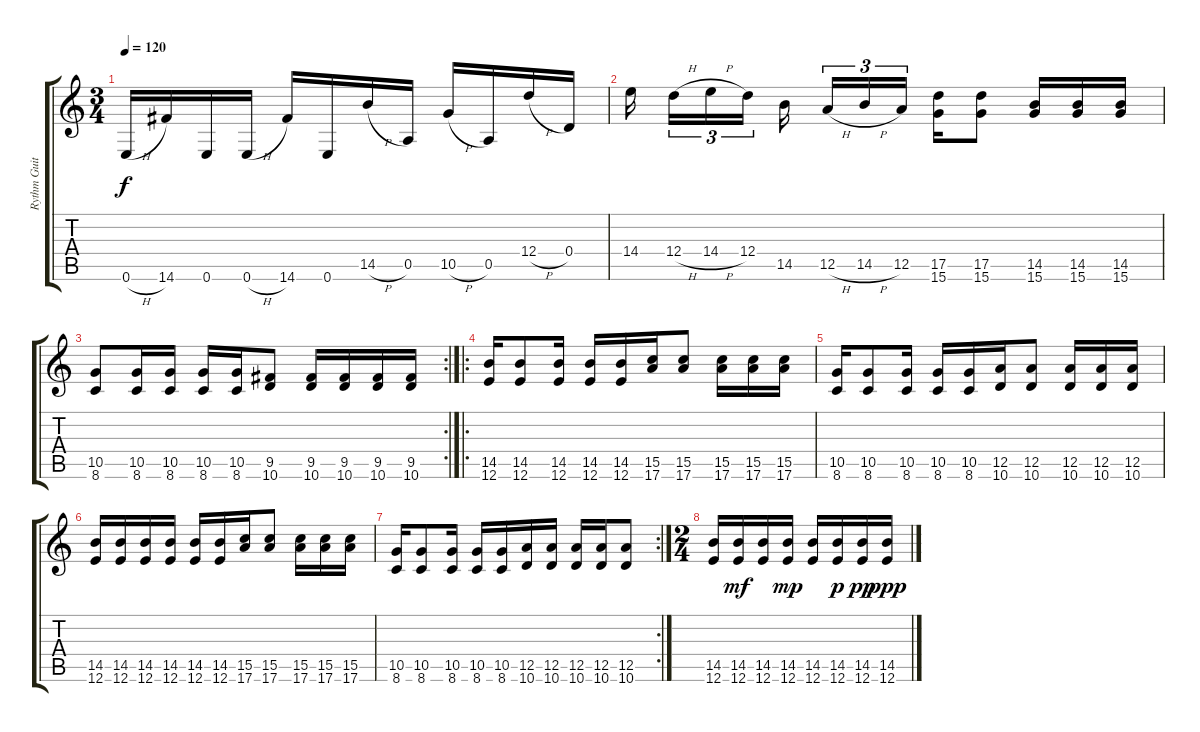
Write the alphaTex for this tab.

\track ("Rythm Guitar" "Rythm Guit") {instrument acousticguitarsteel}
\staff {score tabs}
\tuning (E4 B3 G3 D3 A2 E2) {hide}
\ts (3 4)
\tempo 120
\clef g2
\ks c
0.6{h}.16{dy f} 14.6.16 0.6.16 0.6{h}.16 14.6.16 0.6.16 14.5{h}.16 0.5.16 10.5{h}.16 0.5.16 12.4{h}.16 0.4.16 |
14.4.16 12.4{h}.16{tu (3 2)} 14.4{h}.16{tu (3 2)} 12.4.16{tu (3 2)} 14.5.16 12.5{h}.16{tu (3 2)} 14.5{h}.16{tu (3 2)} 12.5.16{tu (3 2)} (17.5 15.6).16 (17.5 15.6).8 (14.5 15.6).16 (14.5 15.6).16 (14.5 15.6).16 |
\rc 2
(10.5 8.6).8 (10.5 8.6).16 (10.5 8.6).16 (10.5 8.6).16 (10.5 8.6).16 (9.5 10.6).8 (9.5 10.6).16 (9.5 10.6).16 (9.5 10.6).16 (9.5 10.6).16 |
\ro
(14.5 12.6).16 (14.5 12.6).8 (14.5 12.6).16 (14.5 12.6).16 (14.5 12.6).16 (15.5 17.6).16 (15.5 17.6).8 (15.5 17.6).16 (15.5 17.6).16 (15.5 17.6).16 |
(10.5 8.6).16 (10.5 8.6).8 (10.5 8.6).16 (10.5 8.6).16 (10.5 8.6).16 (12.5 10.6).16 (12.5 10.6).8 (12.5 10.6).16 (12.5 10.6).16 (12.5 10.6).16 |
(14.5 12.6).16 (14.5 12.6).16 (14.5 12.6).16 (14.5 12.6).16 (14.5 12.6).16 (14.5 12.6).16 (15.5 17.6).16 (15.5 17.6).8 (15.5 17.6).16 (15.5 17.6).16 (15.5 17.6).16 |
\rc 2
(10.5 8.6).16 (10.5 8.6).8 (10.5 8.6).16 (10.5 8.6).16 (10.5 8.6).16 (12.5 10.6).16 (12.5 10.6).16 (12.5 10.6).16 (12.5 10.6).16 (12.5 10.6).8 |
\ts (2 4)
(14.5 12.6).16 (14.5 12.6).16{dy mf} (14.5 12.6).16 (14.5 12.6).16{dy mp} (14.5 12.6).16 (14.5 12.6).16{dy p} (14.5 12.6).16{dy pp} (14.5 12.6).16{dy ppp}
